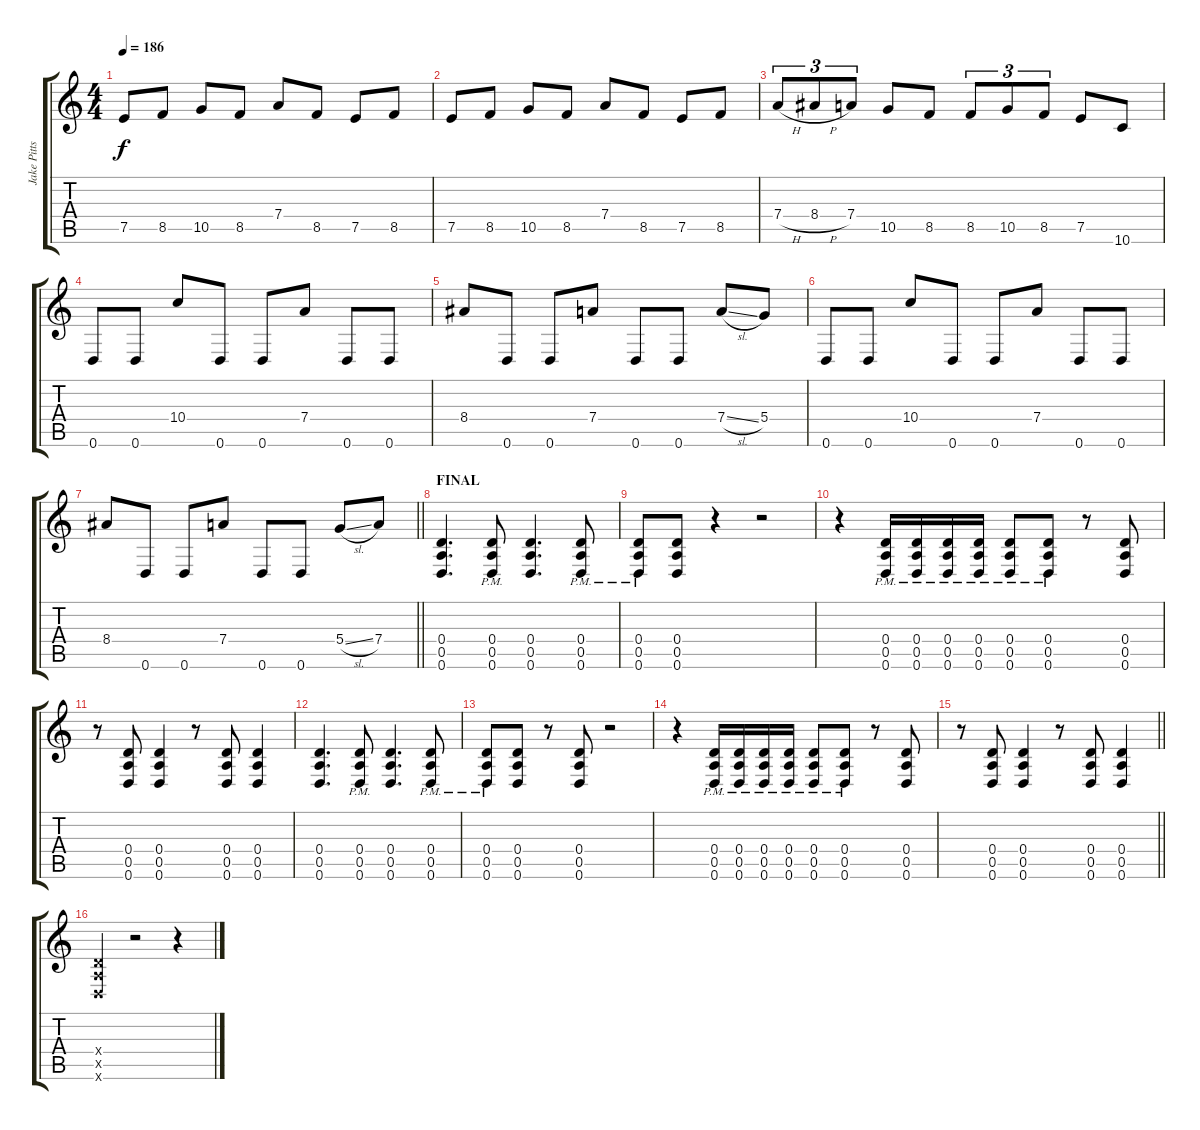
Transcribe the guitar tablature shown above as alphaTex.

\track ("Jake Pitts" "Jake Pitts") {instrument distortionguitar}
\staff {score tabs}
\tuning (E4 B3 G3 D3 A2 D2) {hide}
\ts (4 4)
\tempo 186
\clef g2
\ks c
7.5.8{dy f} 8.5.8 10.5.8 8.5.8 7.4.8 8.5.8 7.5.8 8.5.8 |
7.5.8 8.5.8 10.5.8 8.5.8 7.4.8 8.5.8 7.5.8 8.5.8 |
7.4{h}.8{tu (3 2)} 8.4{h}.8{tu (3 2)} 7.4.8{tu (3 2)} 10.5.8 8.5.8 8.5.8{tu (3 2)} 10.5.8{tu (3 2)} 8.5.8{tu (3 2)} 7.5.8 10.6.8 |
0.6.8 0.6.8 10.4.8 0.6.8 0.6.8 7.4.8 0.6.8 0.6.8 |
8.4.8 0.6.8 0.6.8 7.4.8 0.6.8 0.6.8 7.4{sl}.8 5.4.8 |
0.6.8 0.6.8 10.4.8 0.6.8 0.6.8 7.4.8 0.6.8 0.6.8 |
\barLineRight lightlight
8.4.8 0.6.8 0.6.8 7.4.8 0.6.8 0.6.8 5.4{sl}.8 7.4.8 |
\section ("" "FINAL")
(0.4 0.5 0.6).4{d} (0.4{pm} 0.5 0.6).8 (0.4 0.5 0.6).4{d} (0.4{pm} 0.5 0.6).8 |
(0.4{pm} 0.5 0.6).8 (0.4 0.5 0.6).8 r.4 r.2 |
r.4 (0.4 0.5{pm} 0.6).16 (0.4 0.5{pm} 0.6).16 (0.4 0.5{pm} 0.6).16 (0.4 0.5{pm} 0.6).16 (0.4 0.5{pm} 0.6).8 (0.4 0.5{pm} 0.6).8 r.8 (0.4 0.5 0.6).8 |
r.8 (0.4 0.5 0.6).8 (0.4 0.5 0.6).4 r.8 (0.4 0.5 0.6).8 (0.4 0.5 0.6).4 |
(0.4 0.5 0.6).4{d} (0.4 0.5 0.6{pm}).8 (0.4 0.5 0.6).4{d} (0.4 0.5 0.6{pm}).8 |
(0.4{pm} 0.5 0.6).8 (0.4 0.5 0.6).8 r.8 (0.4 0.5 0.6).8 r.2 |
r.4 (0.4 0.5{pm} 0.6).16 (0.4 0.5{pm} 0.6).16 (0.4 0.5{pm} 0.6).16 (0.4 0.5{pm} 0.6).16 (0.4 0.5{pm} 0.6).8 (0.4 0.5{pm} 0.6).8 r.8 (0.4 0.5 0.6).8 |
\barLineRight lightlight
r.8 (0.4 0.5 0.6).8 (0.4 0.5 0.6).4 r.8 (0.4 0.5 0.6).8 (0.4 0.5 0.6).4 |
(0.4{x} 0.5{x} 0.6{x}).4 r.2 r.4
